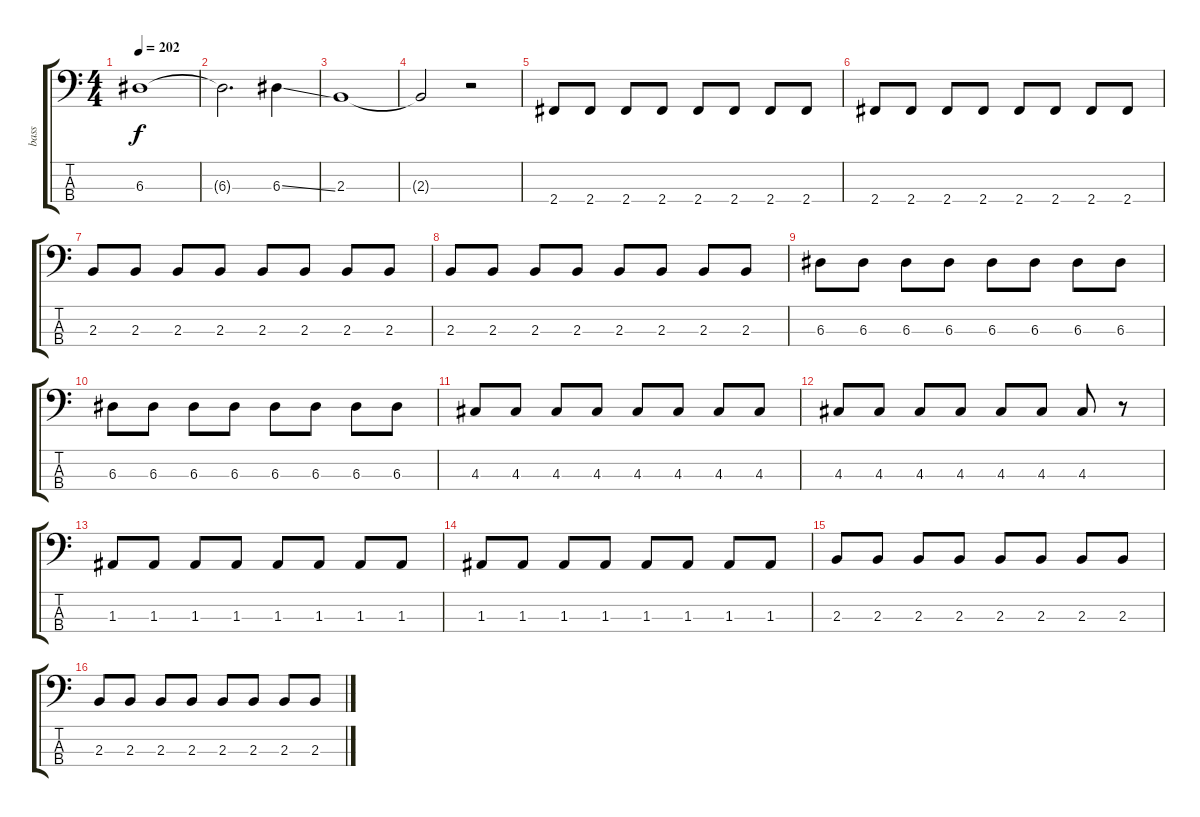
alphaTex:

\track ("bass" "bass") {instrument electricbasspick}
\staff {score tabs}
\tuning (G2 D2 A1 E1) {hide}
\ts (4 4)
\tempo 202
\clef f4
\ks c
6.3.1{dy f} |
6.3{t}.2{d} 6.3{ss}.4 |
2.3.1 |
2.3{t}.2 r.2 |
2.4.8 2.4.8 2.4.8 2.4.8 2.4.8 2.4.8 2.4.8 2.4.8 |
2.4.8 2.4.8 2.4.8 2.4.8 2.4.8 2.4.8 2.4.8 2.4.8 |
2.3.8 2.3.8 2.3.8 2.3.8 2.3.8 2.3.8 2.3.8 2.3.8 |
2.3.8 2.3.8 2.3.8 2.3.8 2.3.8 2.3.8 2.3.8 2.3.8 |
6.3.8 6.3.8 6.3.8 6.3.8 6.3.8 6.3.8 6.3.8 6.3.8 |
6.3.8 6.3.8 6.3.8 6.3.8 6.3.8 6.3.8 6.3.8 6.3.8 |
4.3.8 4.3.8 4.3.8 4.3.8 4.3.8 4.3.8 4.3.8 4.3.8 |
4.3.8 4.3.8 4.3.8 4.3.8 4.3.8 4.3.8 4.3.8 r.8 |
1.3.8 1.3.8 1.3.8 1.3.8 1.3.8 1.3.8 1.3.8 1.3.8 |
1.3.8 1.3.8 1.3.8 1.3.8 1.3.8 1.3.8 1.3.8 1.3.8 |
2.3.8 2.3.8 2.3.8 2.3.8 2.3.8 2.3.8 2.3.8 2.3.8 |
2.3.8 2.3.8 2.3.8 2.3.8 2.3.8 2.3.8 2.3.8 2.3.8
